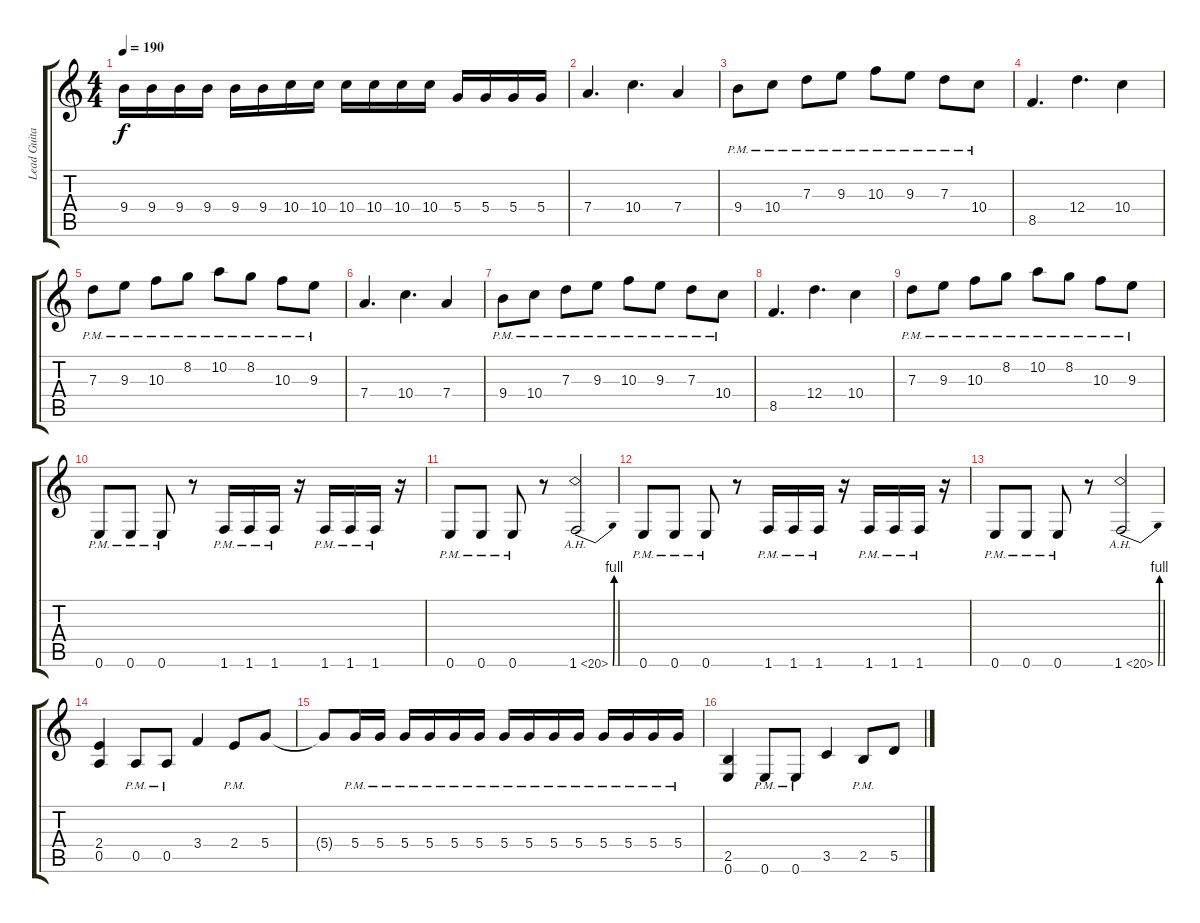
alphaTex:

\track ("Lead Guitar" "Lead Guita") {instrument distortionguitar}
\staff {score tabs}
\tuning (E4 B3 G3 D3 A2 E2) {hide}
\ts (4 4)
\tempo 190
\clef g2
\ks c
9.4.16{dy f} 9.4.16 9.4.16 9.4.16 9.4.16 9.4.16 10.4.16 10.4.16 10.4.16 10.4.16 10.4.16 10.4.16 5.4.16 5.4.16 5.4.16 5.4.16 |
7.4.4{d} 10.4.4{d} 7.4.4 |
9.4{pm}.8 10.4{pm}.8 7.3{pm}.8 9.3{pm}.8 10.3{pm}.8 9.3{pm}.8 7.3{pm}.8 10.4{pm}.8 |
8.5.4{d} 12.4.4{d} 10.4.4 |
7.3{pm}.8 9.3{pm}.8 10.3{pm}.8 8.2{pm}.8 10.2{pm}.8 8.2{pm}.8 10.3{pm}.8 9.3{pm}.8 |
7.4.4{d} 10.4.4{d} 7.4.4 |
9.4{pm}.8 10.4{pm}.8 7.3{pm}.8 9.3{pm}.8 10.3{pm}.8 9.3{pm}.8 7.3{pm}.8 10.4{pm}.8 |
8.5.4{d} 12.4.4{d} 10.4.4 |
7.3{pm}.8 9.3{pm}.8 10.3{pm}.8 8.2{pm}.8 10.2{pm}.8 8.2{pm}.8 10.3{pm}.8 9.3{pm}.8 |
0.6{pm}.8 0.6{pm}.8 0.6{pm}.8 r.8 1.6{pm}.16 1.6{pm}.16 1.6{pm}.16 r.16 1.6{pm}.16 1.6{pm}.16 1.6{pm}.16 r.16 |
0.6{pm}.8 0.6{pm}.8 0.6{pm}.8 r.8 1.6{be (bend 0 0 60 4) ah 19}.2 |
0.6{pm}.8 0.6{pm}.8 0.6{pm}.8 r.8 1.6{pm}.16 1.6{pm}.16 1.6{pm}.16 r.16 1.6{pm}.16 1.6{pm}.16 1.6{pm}.16 r.16 |
0.6{pm}.8 0.6{pm}.8 0.6{pm}.8 r.8 1.6{be (bend 0 0 60 4) ah 19}.2 |
(2.4 0.5).4 0.5{pm}.8 0.5{pm}.8 3.4.4 2.4{pm}.8 5.4.8 |
5.4{t}.8 5.4{pm}.16 5.4{pm}.16 5.4{pm}.16 5.4{pm}.16 5.4{pm}.16 5.4{pm}.16 5.4{pm}.16 5.4{pm}.16 5.4{pm}.16 5.4{pm}.16 5.4{pm}.16 5.4{pm}.16 5.4{pm}.16 5.4{pm}.16 |
(2.5 0.6).4 0.6{pm}.8 0.6{pm}.8 3.5.4 2.5{pm}.8 5.5.8
